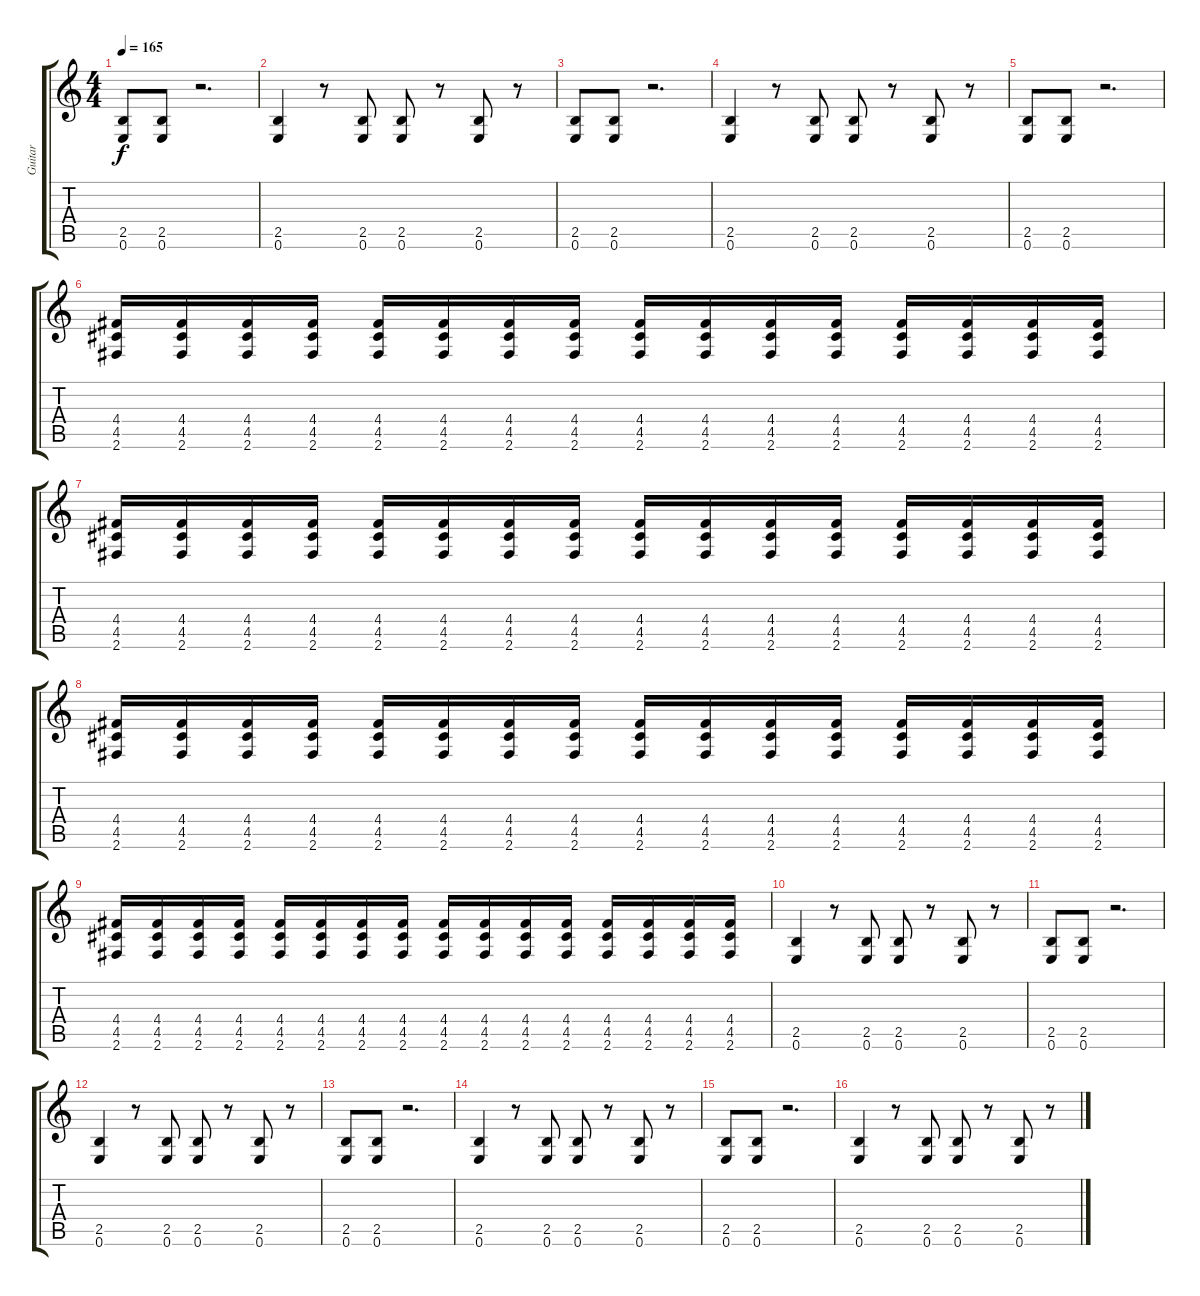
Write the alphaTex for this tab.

\track ("Guitar" "Guitar") {instrument distortionguitar}
\staff {score tabs}
\tuning (E4 B3 G3 D3 A2 E2) {hide}
\ts (4 4)
\tempo 165
\clef g2
\ks c
(2.5 0.6).8{dy f} (2.5 0.6).8 r.2{d} |
(2.5 0.6).4 r.8 (2.5 0.6).8 (2.5 0.6).8 r.8 (2.5 0.6).8 r.8 |
(2.5 0.6).8 (2.5 0.6).8 r.2{d} |
(2.5 0.6).4 r.8 (2.5 0.6).8 (2.5 0.6).8 r.8 (2.5 0.6).8 r.8 |
(2.5 0.6).8 (2.5 0.6).8 r.2{d} |
(4.4 4.5 2.6).16 (4.4 4.5 2.6).16 (4.4 4.5 2.6).16 (4.4 4.5 2.6).16 (4.4 4.5 2.6).16 (4.4 4.5 2.6).16 (4.4 4.5 2.6).16 (4.4 4.5 2.6).16 (4.4 4.5 2.6).16 (4.4 4.5 2.6).16 (4.4 4.5 2.6).16 (4.4 4.5 2.6).16 (4.4 4.5 2.6).16 (4.4 4.5 2.6).16 (4.4 4.5 2.6).16 (4.4 4.5 2.6).16 |
(4.4 4.5 2.6).16 (4.4 4.5 2.6).16 (4.4 4.5 2.6).16 (4.4 4.5 2.6).16 (4.4 4.5 2.6).16 (4.4 4.5 2.6).16 (4.4 4.5 2.6).16 (4.4 4.5 2.6).16 (4.4 4.5 2.6).16 (4.4 4.5 2.6).16 (4.4 4.5 2.6).16 (4.4 4.5 2.6).16 (4.4 4.5 2.6).16 (4.4 4.5 2.6).16 (4.4 4.5 2.6).16 (4.4 4.5 2.6).16 |
(4.4 4.5 2.6).16 (4.4 4.5 2.6).16 (4.4 4.5 2.6).16 (4.4 4.5 2.6).16 (4.4 4.5 2.6).16 (4.4 4.5 2.6).16 (4.4 4.5 2.6).16 (4.4 4.5 2.6).16 (4.4 4.5 2.6).16 (4.4 4.5 2.6).16 (4.4 4.5 2.6).16 (4.4 4.5 2.6).16 (4.4 4.5 2.6).16 (4.4 4.5 2.6).16 (4.4 4.5 2.6).16 (4.4 4.5 2.6).16 |
(4.4 4.5 2.6).16 (4.4 4.5 2.6).16 (4.4 4.5 2.6).16 (4.4 4.5 2.6).16 (4.4 4.5 2.6).16 (4.4 4.5 2.6).16 (4.4 4.5 2.6).16 (4.4 4.5 2.6).16 (4.4 4.5 2.6).16 (4.4 4.5 2.6).16 (4.4 4.5 2.6).16 (4.4 4.5 2.6).16 (4.4 4.5 2.6).16 (4.4 4.5 2.6).16 (4.4 4.5 2.6).16 (4.4 4.5 2.6).16 |
(2.5 0.6).4 r.8 (2.5 0.6).8 (2.5 0.6).8 r.8 (2.5 0.6).8 r.8 |
(2.5 0.6).8 (2.5 0.6).8 r.2{d} |
(2.5 0.6).4 r.8 (2.5 0.6).8 (2.5 0.6).8 r.8 (2.5 0.6).8 r.8 |
(2.5 0.6).8 (2.5 0.6).8 r.2{d} |
(2.5 0.6).4 r.8 (2.5 0.6).8 (2.5 0.6).8 r.8 (2.5 0.6).8 r.8 |
(2.5 0.6).8 (2.5 0.6).8 r.2{d} |
(2.5 0.6).4 r.8 (2.5 0.6).8 (2.5 0.6).8 r.8 (2.5 0.6).8 r.8
